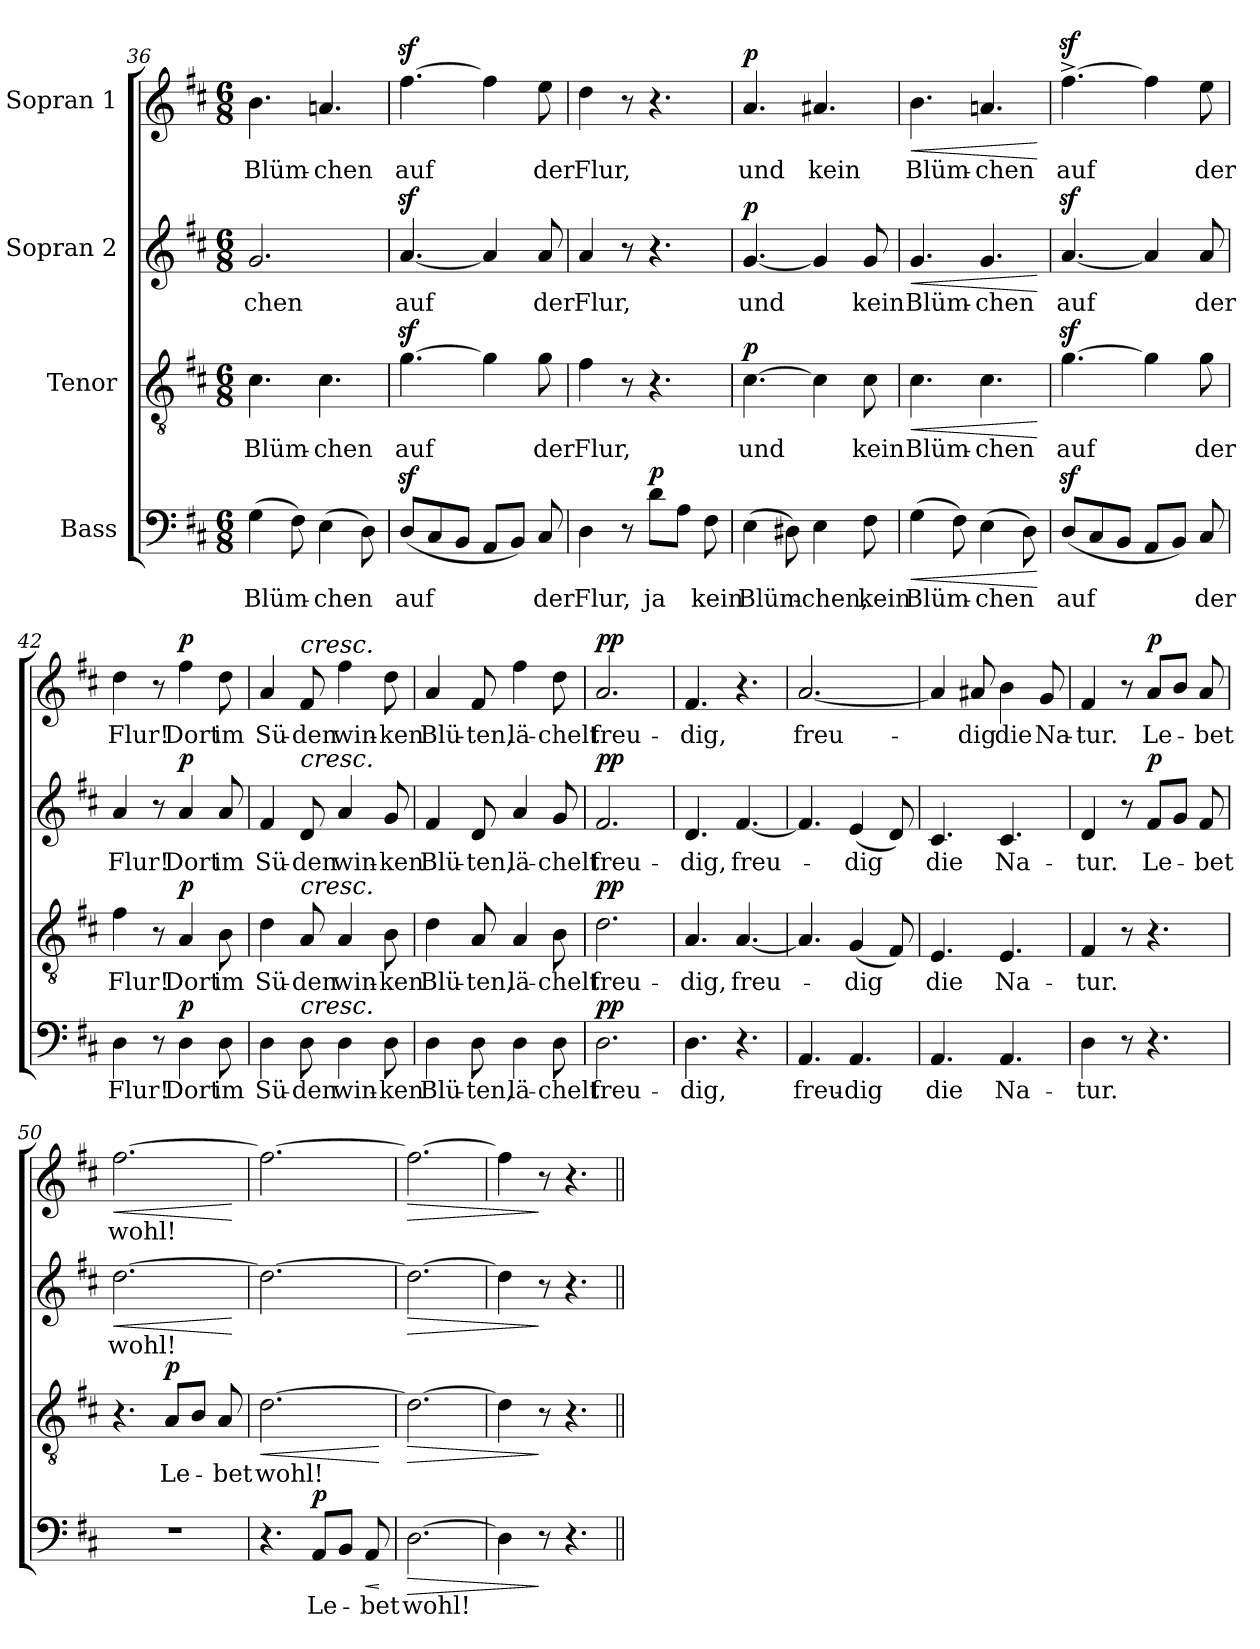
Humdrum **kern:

**kern	**text	**dynam	**kern	**text	**dynam	**kern	**text	**dynam	**kern	**text	**dynam
*part4	*part4	*part4	*part3	*part3	*part3	*part2	*part2	*part2	*part1	*part1	*part1
*staff4	*staff4	*staff4	*staff3	*staff3	*staff3	*staff2	*staff2	*staff2	*staff1	*staff1	*staff1
*I"Bass	*	*	*I"Tenor	*	*	*I"Sopran 2	*	*	*I"Sopran 1	*	*
!!LO:LB:g=z
*clefF4	*	*	*clefGv2	*	*	*clefG2	*	*	*clefG2	*	*
*k[f#c#]	*	*	*k[f#c#]	*	*	*k[f#c#]	*	*	*k[f#c#]	*	*
*M6/8	*	*	*M6/8	*	*	*M6/8	*	*	*M6/8	*	*
=36	=36	=36	=36	=36	=36	=36	=36	=36	=36	=36	=36
!	!LO:LY:b	!	!	!LO:LY:b	!	!	!LO:LY:b	!	!	!LO:LY:b	!
(4G\	Blüm-	.	4.c#\	Blüm-	.	2.g/	-chen	.	4.b\	Blüm-	.
8F#\)	.	.	.	.	.	.	.	.	.	.	.
!	!LO:LY:b	!	!	!LO:LY:b	!	!	!	!	!	!LO:LY:b	!
(4E\	-chen	.	4.c#\	-chen	.	.	.	.	4.an/	-chen	.
8D\)	.	.	.	.	.	.	.	.	.	.	.
=37	=37	=37	=37	=37	=37	=37	=37	=37	=37	=37	=37
!	!LO:LY:b	!	!	!LO:LY:b	!	!	!LO:LY:b	!	!	!LO:LY:b	!
(8Dz>/L	auf	.	[4.gz>\	auf	.	[4.az>/	auf	.	[4.ff#z>\	auf	.
8C#/	.	.	.	.	.	.	.	.	.	.	.
8BB/J	.	.	.	.	.	.	.	.	.	.	.
8AA/L	.	.	4g\]	.	.	4a/]	.	.	4ff#\]	.	.
8BB/J)	.	.	.	.	.	.	.	.	.	.	.
!	!LO:LY:b	!	!	!LO:LY:b	!	!	!LO:LY:b	!	!	!LO:LY:b	!
8C#/	der	.	8g\	der	.	8a/	der	.	8ee\	der	.
=38	=38	=38	=38	=38	=38	=38	=38	=38	=38	=38	=38
!	!LO:LY:b	!	!	!LO:LY:b	!	!	!LO:LY:b	!	!	!LO:LY:b	!
4D\	Flur,	.	4f#\	Flur,	.	4a/	Flur,	.	4dd\	Flur,	.
8r	.	.	8r	.	.	8r	.	.	8r	.	.
!	!LO:LY:b	!LO:DY:a	!	!	!	!	!	!	!	!	!
8d\L	ja	p	4.r	.	.	4.r	.	.	4.r	.	.
8A\J	.	.	.	.	.	.	.	.	.	.	.
!	!LO:LY:b	!	!	!	!	!	!	!	!	!	!
8F#\	kein	.	.	.	.	.	.	.	.	.	.
=39	=39	=39	=39	=39	=39	=39	=39	=39	=39	=39	=39
!	!LO:LY:b	!	!	!LO:LY:b	!LO:DY:a	!	!LO:LY:b	!LO:DY:a	!	!LO:LY:b	!LO:DY:a
(4E\	Blüm-	.	[4.c#\	und	p	[4.g/	und	p	4.a/	und	p
8D#X\)	.	.	.	.	.	.	.	.	.	.	.
!	!LO:LY:b	!	!	!	!	!	!	!	!	!LO:LY:b	!
4E\	-chen,	.	4c#\]	.	.	4g/]	.	.	4.a#X/	kein	.
!	!LO:LY:b	!	!	!LO:LY:b	!	!	!LO:LY:b	!	!	!	!
8F#\	kein	.	8c#\	kein	.	8g/	kein	.	.	.	.
!!LO:PB:g=z
=40	=40	=40	=40	=40	=40	=40	=40	=40	=40	=40	=40
!	!LO:LY:b	!LO:HP:b	!	!LO:LY:b	!LO:HP:b	!	!LO:LY:b	!LO:HP:b	!	!LO:LY:b	!LO:HP:b
(4G\	Blüm-	<	4.c#\	Blüm-	<	4.g/	Blüm-	<	4.b\	Blüm-	<
8F#\)	.	.	.	.	.	.	.	.	.	.	.
!	!LO:LY:b	!	!	!LO:LY:b	!	!	!LO:LY:b	!	!	!LO:LY:b	!
(4E\	-chen	.	4.c#\	-chen	.	4.g/	-chen	.	4.an/	-chen	.
8D\)	.	.	.	.	.	.	.	.	.	.	.
.	.	[	.	.	[	.	.	[	.	.	[
=41	=41	=41	=41	=41	=41	=41	=41	=41	=41	=41	=41
!	!LO:LY:b	!	!	!LO:LY:b	!	!	!LO:LY:b	!	!	!LO:LY:b	!
(8Dz>/L	-auf	.	[4.gz>\	auf	.	[4.az>/	auf	.	[4.ff#z>^\	auf	.
8C#/	.	.	.	.	.	.	.	.	.	.	.
8BB/J	.	.	.	.	.	.	.	.	.	.	.
8AA/L	.	.	4g\]	.	.	4a/]	.	.	4ff#\]	.	.
8BB/J)	.	.	.	.	.	.	.	.	.	.	.
!	!LO:LY:b	!	!	!LO:LY:b	!	!	!LO:LY:b	!	!	!LO:LY:b	!
8C#/	der	.	8g\	der	.	8a/	der	.	8ee\	der	.
=42	=42	=42	=42	=42	=42	=42	=42	=42	=42	=42	=42
!	!LO:LY:b	!	!	!LO:LY:b	!	!	!LO:LY:b	!	!	!LO:LY:b	!
4D\	Flur!	.	4f#\	Flur!	.	4a/	Flur!	.	4dd\	Flur!	.
8r	.	.	8r	.	.	8r	.	.	8r	.	.
!	!LO:LY:b	!LO:DY:a	!	!LO:LY:b	!LO:DY:a	!	!LO:LY:b	!LO:DY:a	!	!LO:LY:b	!LO:DY:a
4D\	Dort	p	4A/	Dort	p	4a/	Dort	p	4ff#\	Dort	p
!	!LO:LY:b	!	!	!LO:LY:b	!	!	!LO:LY:b	!	!	!LO:LY:b	!
8D\	im	.	8B\	im	.	8a/	im	.	8dd\	im	.
=43	=43	=43	=43	=43	=43	=43	=43	=43	=43	=43	=43
!	!LO:LY:b	!	!	!LO:LY:b	!	!	!LO:LY:b	!	!	!LO:LY:b	!
4D\	Sü-	.	4d\	Sü-	.	4f#/	Sü-	.	4a/	Sü-	.
!	!	!	!	!	!	!	!	!	!LO:TX:a:i:t=cresc.	!	!
!	!	!	!	!	!	!LO:TX:a:i:t=cresc.	!	!	!	!	!
!	!	!	!LO:TX:a:i:t=cresc.	!	!	!	!	!	!	!	!
!LO:TX:a:i:t=cresc.	!	!	!	!	!	!	!	!	!	!	!
!	!LO:LY:b	!	!	!LO:LY:b	!	!	!LO:LY:b	!	!	!LO:LY:b	!
8D\	-den	.	8A/	-den	.	8d/	-den	.	8f#/	-den	.
!	!LO:LY:b	!	!	!LO:LY:b	!	!	!LO:LY:b	!	!	!LO:LY:b	!
4D\	win-	.	4A/	win-	.	4a/	win-	.	4ff#\	win-	.
!	!LO:LY:b	!	!	!LO:LY:b	!	!	!LO:LY:b	!	!	!LO:LY:b	!
8D\	-ken	.	8B\	-ken	.	8g/	-ken	.	8dd\	-ken	.
!!LO:LB:g=z
=44	=44	=44	=44	=44	=44	=44	=44	=44	=44	=44	=44
!	!LO:LY:b	!	!	!LO:LY:b	!	!	!LO:LY:b	!	!	!LO:LY:b	!
4D\	Blü-	.	4d\	Blü-	.	4f#/	Blü-	.	4a/	Blü-	.
!	!LO:LY:b	!	!	!LO:LY:b	!	!	!LO:LY:b	!	!	!LO:LY:b	!
8D\	-ten,	.	8A/	-ten,	.	8d/	-ten,	.	8f#/	-ten,	.
!	!LO:LY:b	!	!	!LO:LY:b	!	!	!LO:LY:b	!	!	!LO:LY:b	!
4D\	lä-	.	4A/	lä-	.	4a/	lä-	.	4ff#\	lä-	.
!	!LO:LY:b	!	!	!LO:LY:b	!	!	!LO:LY:b	!	!	!LO:LY:b	!
8D\	-chelt	.	8B\	-chelt	.	8g/	-chelt	.	8dd\	-chelt	.
=45	=45	=45	=45	=45	=45	=45	=45	=45	=45	=45	=45
!	!LO:LY:b	!LO:DY:a	!	!LO:LY:b	!LO:DY:a	!	!LO:LY:b	!LO:DY:a	!	!LO:LY:b	!LO:DY:a
2.D\	freu-	pp	2.d\	freu-	pp	2.f#/	freu-	pp	2.a/	freu-	pp
=46	=46	=46	=46	=46	=46	=46	=46	=46	=46	=46	=46
!	!LO:LY:b	!	!	!LO:LY:b	!	!	!LO:LY:b	!	!	!LO:LY:b	!
4.D\	-dig,	.	4.A/	-dig,	.	4.d/	-dig,	.	4.f#/	-dig,	.
!	!	!	!	!LO:LY:b	!	!	!LO:LY:b	!	!	!	!
4.r	.	.	[4.A/	freu-	.	[4.f#/	-freu-	.	4.r	.	.
=47	=47	=47	=47	=47	=47	=47	=47	=47	=47	=47	=47
!	!LO:LY:b	!	!	!	!	!	!	!	!	!LO:LY:b	!
4.AA/	freu-	.	4.A/]	.	.	4.f#/]	.	.	[2.a/	freu-	.
!	!LO:LY:b	!	!	!LO:LY:b	!	!	!LO:LY:b	!	!	!	!
4.AA/	-dig	.	(4G/	-dig	.	(4e/	-dig	.	.	.	.
.	.	.	8F#/)	.	.	8d/)	.	.	.	.	.
=48	=48	=48	=48	=48	=48	=48	=48	=48	=48	=48	=48
!	!LO:LY:b	!	!	!LO:LY:b	!	!	!LO:LY:b	!	!	!	!
4.AA/	die	.	4.E/	die	.	4.c#/	die	.	4a/]	.	.
!	!	!	!	!	!	!	!	!	!	!LO:LY:b	!
.	.	.	.	.	.	.	.	.	8a#X/	-dig	.
!	!LO:LY:b	!	!	!LO:LY:b	!	!	!LO:LY:b	!	!	!LO:LY:b	!
4.AA/	Na-	.	4.E/	Na-	.	4.c#/	Na-	.	4b\	die	.
!	!	!	!	!	!	!	!	!	!	!LO:LY:b	!
.	.	.	.	.	.	.	.	.	8g/	Na-	.
!!LO:LB:g=z
=49	=49	=49	=49	=49	=49	=49	=49	=49	=49	=49	=49
!	!LO:LY:b	!	!	!LO:LY:b	!	!	!LO:LY:b	!	!	!LO:LY:b	!
4D\	-tur.	.	4F#/	-tur.	.	4d/	-tur.	.	4f#/	-tur.	.
8r	.	.	8r	.	.	8r	.	.	8r	.	.
!	!	!	!	!	!	!	!LO:LY:b	!LO:DY:a	!	!LO:LY:b	!LO:DY:a
4.r	.	.	4.r	.	.	8f#/L	Le-	p	8a/L	Le-	p
.	.	.	.	.	.	8g/J	.	.	8b/J	.	.
!	!	!	!	!	!	!	!LO:LY:b	!	!	!LO:LY:b	!
.	.	.	.	.	.	8f#/	-bet	.	8a/	-bet	.
=50	=50	=50	=50	=50	=50	=50	=50	=50	=50	=50	=50
!	!	!	!	!	!	!	!LO:LY:b	!LO:HP:b	!	!LO:LY:b	!LO:HP:b
2.r	.	.	4.r	.	.	[2.dd\	wohl!	<	[2.ff#\	wohl!	<
!	!	!	!	!LO:LY:b	!LO:DY:a	!	!	!	!	!	!
.	.	.	8A/L	Le-	p	.	.	.	.	.	.
.	.	.	8B/J	.	.	.	.	.	.	.	.
!	!	!	!	!LO:LY:b	!	!	!	!	!	!	!
.	.	.	8A/	-bet	.	.	.	.	.	.	.
.	.	.	.	.	.	.	.	[	.	.	[
=51	=51	=51	=51	=51	=51	=51	=51	=51	=51	=51	=51
!	!	!	!	!LO:LY:b	!LO:HP:b	!	!	!	!	!	!
4.r	.	.	[2.d\	wohl!	<	2.dd\_	.	.	2.ff#\_	.	.
!	!LO:LY:b	!LO:DY:a	!	!	!	!	!	!	!	!	!
8AA/L	Le-	p	.	.	.	.	.	.	.	.	.
8BB/J	.	.	.	.	.	.	.	.	.	.	.
!	!LO:LY:b	!LO:HP:b	!	!	!	!	!	!	!	!	!
8AA/	-bet	<	.	.	.	.	.	.	.	.	.
.	.	[	.	.	[	.	.	.	.	.	.
=52	=52	=52	=52	=52	=52	=52	=52	=52	=52	=52	=52
!	!LO:LY:b	!LO:HP:b	!	!	!LO:HP:b	!	!	!LO:HP:b	!	!	!LO:HP:b
[2.D\	wohl!	>	2.d\_	.	>	2.dd\_	.	>	2.ff#\_	.	>
=53	=53	=53	=53	=53	=53	=53	=53	=53	=53	=53	=53
4D\]	.	.	4d\]	.	.	4dd\]	.	.	4ff#\]	.	.
8r	.	]	8r	.	]	8r	.	]	8r	.	]
4.r	.	.	4.r	.	.	4.r	.	.	4.r	.	.
=||	=||	=||	=||	=||	=||	=||	=||	=||	=||	=||	=||
*-	*-	*-	*-	*-	*-	*-	*-	*-	*-	*-	*-
